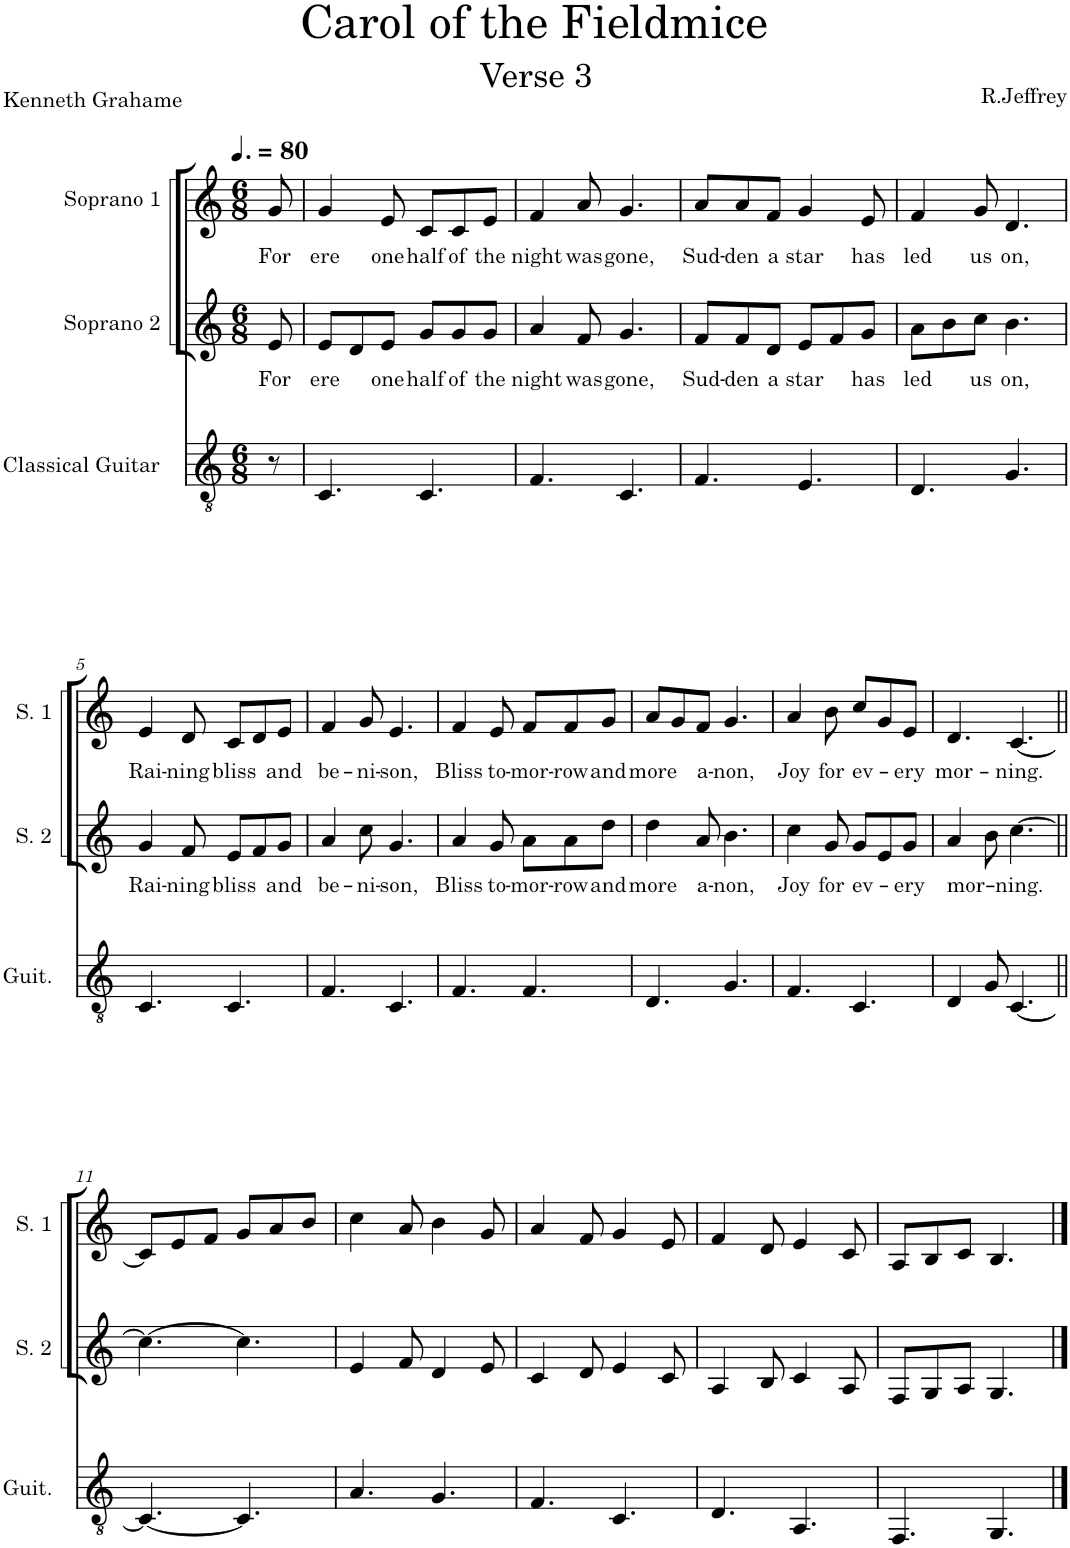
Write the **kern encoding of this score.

**kern	**kern	**text	**kern	**text
*part3	*part2	*part2	*part1	*part1
*staff3	*staff2	*staff2	*staff1	*staff1
*I"Classical Guitar	*I"Soprano 2	*	*I"Soprano 1	*
*I'Guit.	*I'S. 2	*	*I'S. 1	*
*clefGv2	*clefG2	*	*clefG2	*
*k[]	*k[]	*	*k[]	*
*M6/8	*M6/8	*	*M6/8	*
*MM120	*MM120	*	*MM120	*
=	=	=	=	=
!	!	!LO:LY:b	!	!LO:LY:b
8r	8e/	For	8g/	For
=1	=1	=1	=1	=1
!	!	!LO:LY:b	!	!LO:LY:b
4.C/	8e/L	ere	4g/	ere
.	8d/	.	.	.
!	!	!LO:LY:b	!	!LO:LY:b
.	8e/J	one	8e/	one
!	!	!LO:LY:b	!	!LO:LY:b
4.C/	8g/L	half	8c/L	half
!	!	!LO:LY:b	!	!LO:LY:b
.	8g/	of	8c/	of
!	!	!LO:LY:b	!	!LO:LY:b
.	8g/J	the	8e/J	the
=2	=2	=2	=2	=2
!	!	!LO:LY:b	!	!LO:LY:b
4.F/	4a/	night	4f/	night
!	!	!LO:LY:b	!	!LO:LY:b
.	8f/	was	8a/	was
!	!	!LO:LY:b	!	!LO:LY:b
4.C/	4.g/	gone,	4.g/	gone,
=3	=3	=3	=3	=3
!	!	!LO:LY:b	!	!LO:LY:b
4.F/	8f/L	Sud-	8a/L	Sud-
!	!	!LO:LY:b	!	!LO:LY:b
.	8f/	-den	8a/	-den
!	!	!LO:LY:b	!	!LO:LY:b
.	8d/J	a	8f/J	a
!	!	!LO:LY:b	!	!LO:LY:b
4.E/	8e/L	star	4g/	star
.	8f/	.	.	.
!	!	!LO:LY:b	!	!LO:LY:b
.	8g/J	has	8e/	has
=4	=4	=4	=4	=4
!	!	!LO:LY:b	!	!LO:LY:b
4.D/	8a\L	led	4f/	led
.	8b\	.	.	.
!	!	!LO:LY:b	!	!LO:LY:b
.	8cc\J	us	8g/	us
!	!	!LO:LY:b	!	!LO:LY:b
4.G/	4.b\	on,	4.d/	on,
!!LO:LB:g=z
=5	=5	=5	=5	=5
!	!	!LO:LY:b	!	!LO:LY:b
4.C/	4g/	Rai-	4e/	Rai-
!	!	!LO:LY:b	!	!LO:LY:b
.	8f/	-ning	8d/	-ning
!	!	!LO:LY:b	!	!LO:LY:b
4.C/	8e/L	bliss	8c/L	bliss
.	8f/	.	8d/	.
!	!	!LO:LY:b	!	!LO:LY:b
.	8g/J	and	8e/J	and
=6	=6	=6	=6	=6
!	!	!LO:LY:b	!	!LO:LY:b
4.F/	4a/	be-	4f/	be-
!	!	!LO:LY:b	!	!LO:LY:b
.	8cc\	-ni-	8g/	-ni-
!	!	!LO:LY:b	!	!LO:LY:b
4.C/	4.g/	-son,	4.e/	-son,
=7	=7	=7	=7	=7
!	!	!LO:LY:b	!	!LO:LY:b
4.F/	4a/	Bliss	4f/	Bliss
!	!	!LO:LY:b	!	!LO:LY:b
.	8g/	to-	8e/	to-
!	!	!LO:LY:b	!	!LO:LY:b
4.F/	8a\L	-mor-	8f/L	-mor-
!	!	!LO:LY:b	!	!LO:LY:b
.	8a\	-row	8f/	-row
!	!	!LO:LY:b	!	!LO:LY:b
.	8dd\J	and	8g/J	and
=8	=8	=8	=8	=8
!	!	!LO:LY:b	!	!LO:LY:b
4.D/	4dd\	more	8a/L	more
.	.	.	8g/	.
!	!	!LO:LY:b	!	!LO:LY:b
.	8a/	a-	8f/J	a-
!	!	!LO:LY:b	!	!LO:LY:b
4.G/	4.b\	-non,	4.g/	-non,
=9	=9	=9	=9	=9
!	!	!LO:LY:b	!	!LO:LY:b
4.F/	4cc\	Joy	4a/	Joy
!	!	!LO:LY:b	!	!LO:LY:b
.	8g/	for	8b\	for
!	!	!LO:LY:b	!	!LO:LY:b
4.C/	8g/L	ev-	8cc/L	ev-
.	8e/	.	8g/	.
!	!	!LO:LY:b	!	!LO:LY:b
.	8g/J	-ery	8e/J	ery
=10	=10	=10	=10	=10
!	!	!LO:LY:b	!	!LO:LY:b
4D/	4a/	mor-	4.d/	mor-
8G/	8b\	.	.	.
!	!	!LO:LY:b	!	!LO:LY:b
[4.C/	[4.cc\	ning.	[4.c/	-ning.
!!LO:LB:g=z
=11||	=11||	=11||	=11||	=11||
4.C/_	4.cc\_	.	8c/L]	.
.	.	.	8e/	.
.	.	.	8f/J	.
4.C/]	4.cc\]	.	8g/L	.
.	.	.	8a/	.
.	.	.	8b/J	.
=12	=12	=12	=12	=12
4.A/	4e/	.	4cc\	.
.	8f/	.	8a/	.
4.G/	4d/	.	4b\	.
.	8e/	.	8g/	.
=13	=13	=13	=13	=13
4.F/	4c/	.	4a/	.
.	8d/	.	8f/	.
4.C/	4e/	.	4g/	.
.	8c/	.	8e/	.
=14	=14	=14	=14	=14
4.D/	4A/	.	4f/	.
.	8B/	.	8d/	.
4.AA/	4c/	.	4e/	.
.	8A/	.	8c/	.
=15	=15	=15	=15	=15
4.FF/	8F/L	.	8A/L	.
.	8G/	.	8B/	.
.	8A/J	.	8c/J	.
4.GG/	4.G/	.	4.B/	.
==	==	==	==	==
*-	*-	*-	*-	*-
